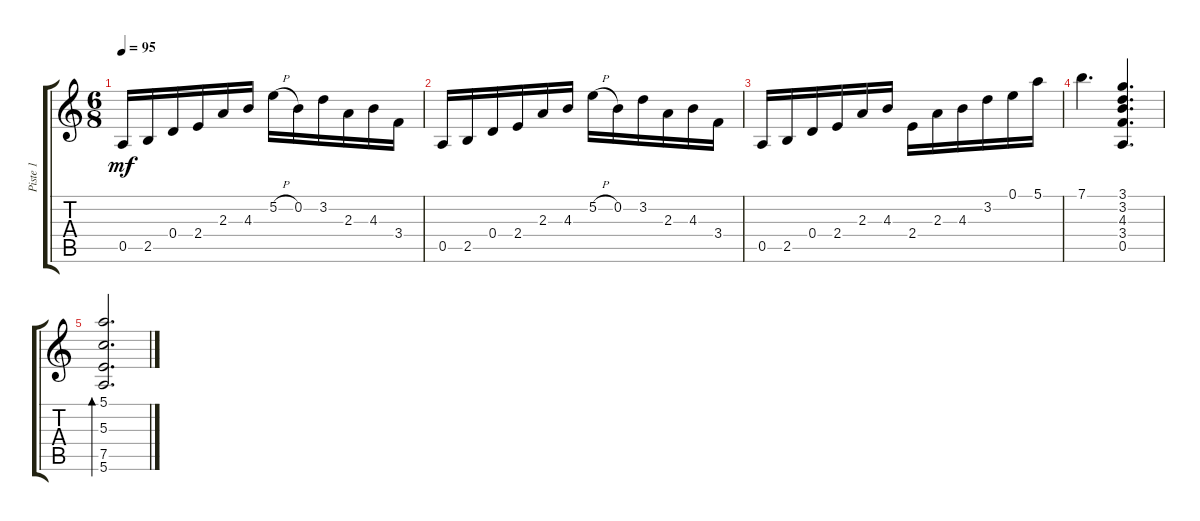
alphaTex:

\track ("Piste 1" "Piste 1") {instrument acousticguitarnylon}
\staff {score tabs}
\tuning (E4 B3 G3 D3 A2 E2) {hide}
\ts (6 8)
\tempo 95
\clef g2
\ks c
0.5.16{dy mf} 2.5.16 0.4.16 2.4.16 2.3.16 4.3.16 5.2{h}.16 0.2.16 3.2.16 2.3.16 4.3.16 3.4.16 |
0.5.16 2.5.16 0.4.16 2.4.16 2.3.16 4.3.16 5.2{h}.16 0.2.16 3.2.16 2.3.16 4.3.16 3.4.16 |
0.5.16 2.5.16 0.4.16 2.4.16 2.3.16 4.3.16 2.4.16 2.3.16 4.3.16 3.2.16 0.1.16 5.1.16 |
7.1.4{d} (3.1 3.2 4.3 3.4 0.5).4{d} |
(5.1 5.3 7.5 5.6).2{d bd 60}
